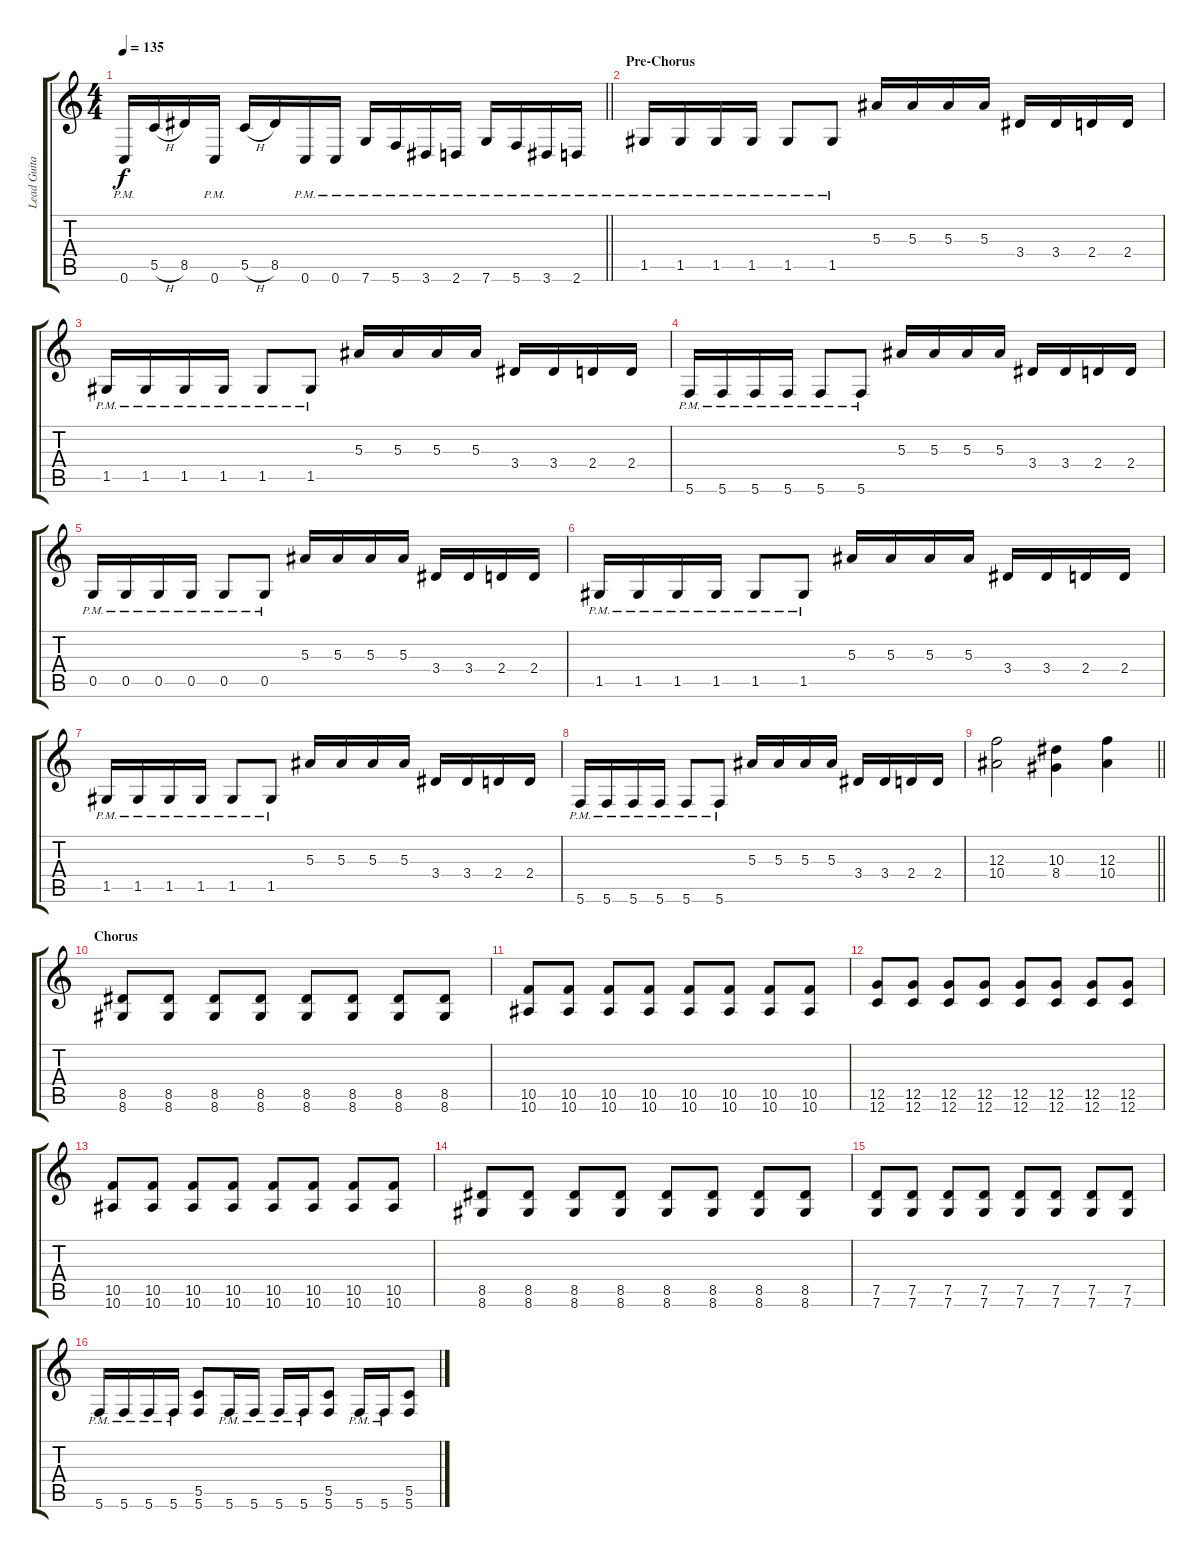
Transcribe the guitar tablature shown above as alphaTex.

\track ("Lead Guitar" "Lead Guita") {instrument distortionguitar}
\staff {score tabs}
\tuning (D4 A3 F3 C3 G2 C2) {hide}
\ts (4 4)
\tempo 135
\clef g2
\barLineRight lightlight
\ks c
0.6{pm}.16{dy f} 5.5{h}.16 8.5.16 0.6{pm}.16 5.5{h}.16 8.5.16 0.6{pm}.16 0.6{pm}.16 7.6{pm}.16 5.6{pm}.16 3.6{pm}.16 2.6{pm}.16 7.6{pm}.16 5.6{pm}.16 3.6{pm}.16 2.6{pm}.16 |
\section ("" "Pre-Chorus")
1.5{pm}.16 1.5{pm}.16 1.5{pm}.16 1.5{pm}.16 1.5{pm}.8 1.5{pm}.8 5.3.16 5.3.16 5.3.16 5.3.16 3.4.16 3.4.16 2.4.16 2.4.16 |
1.5{pm}.16 1.5{pm}.16 1.5{pm}.16 1.5{pm}.16 1.5{pm}.8 1.5{pm}.8 5.3.16 5.3.16 5.3.16 5.3.16 3.4.16 3.4.16 2.4.16 2.4.16 |
5.6{pm}.16 5.6{pm}.16 5.6{pm}.16 5.6{pm}.16 5.6{pm}.8 5.6{pm}.8 5.3.16 5.3.16 5.3.16 5.3.16 3.4.16 3.4.16 2.4.16 2.4.16 |
0.5{pm}.16 0.5{pm}.16 0.5{pm}.16 0.5{pm}.16 0.5{pm}.8 0.5{pm}.8 5.3.16 5.3.16 5.3.16 5.3.16 3.4.16 3.4.16 2.4.16 2.4.16 |
1.5{pm}.16 1.5{pm}.16 1.5{pm}.16 1.5{pm}.16 1.5{pm}.8 1.5{pm}.8 5.3.16 5.3.16 5.3.16 5.3.16 3.4.16 3.4.16 2.4.16 2.4.16 |
1.5{pm}.16 1.5{pm}.16 1.5{pm}.16 1.5{pm}.16 1.5{pm}.8 1.5{pm}.8 5.3.16 5.3.16 5.3.16 5.3.16 3.4.16 3.4.16 2.4.16 2.4.16 |
5.6{pm}.16 5.6{pm}.16 5.6{pm}.16 5.6{pm}.16 5.6{pm}.8 5.6{pm}.8 5.3.16 5.3.16 5.3.16 5.3.16 3.4.16 3.4.16 2.4.16 2.4.16 |
\barLineRight lightlight
(12.3 10.4).2 (10.3 8.4).4 (12.3 10.4).4 |
\section ("" "Chorus")
(8.5 8.6).8 (8.5 8.6).8 (8.5 8.6).8 (8.5 8.6).8 (8.5 8.6).8 (8.5 8.6).8 (8.5 8.6).8 (8.5 8.6).8 |
(10.5 10.6).8 (10.5 10.6).8 (10.5 10.6).8 (10.5 10.6).8 (10.5 10.6).8 (10.5 10.6).8 (10.5 10.6).8 (10.5 10.6).8 |
(12.5 12.6).8 (12.5 12.6).8 (12.5 12.6).8 (12.5 12.6).8 (12.5 12.6).8 (12.5 12.6).8 (12.5 12.6).8 (12.5 12.6).8 |
(10.5 10.6).8 (10.5 10.6).8 (10.5 10.6).8 (10.5 10.6).8 (10.5 10.6).8 (10.5 10.6).8 (10.5 10.6).8 (10.5 10.6).8 |
(8.5 8.6).8 (8.5 8.6).8 (8.5 8.6).8 (8.5 8.6).8 (8.5 8.6).8 (8.5 8.6).8 (8.5 8.6).8 (8.5 8.6).8 |
(7.5 7.6).8 (7.5 7.6).8 (7.5 7.6).8 (7.5 7.6).8 (7.5 7.6).8 (7.5 7.6).8 (7.5 7.6).8 (7.5 7.6).8 |
5.6{pm}.16 5.6{pm}.16 5.6{pm}.16 5.6{pm}.16 (5.5 5.6).8 5.6{pm}.16 5.6{pm}.16 5.6{pm}.16 5.6{pm}.16 (5.5 5.6).8 5.6{pm}.16 5.6{pm}.16 (5.5 5.6).8
